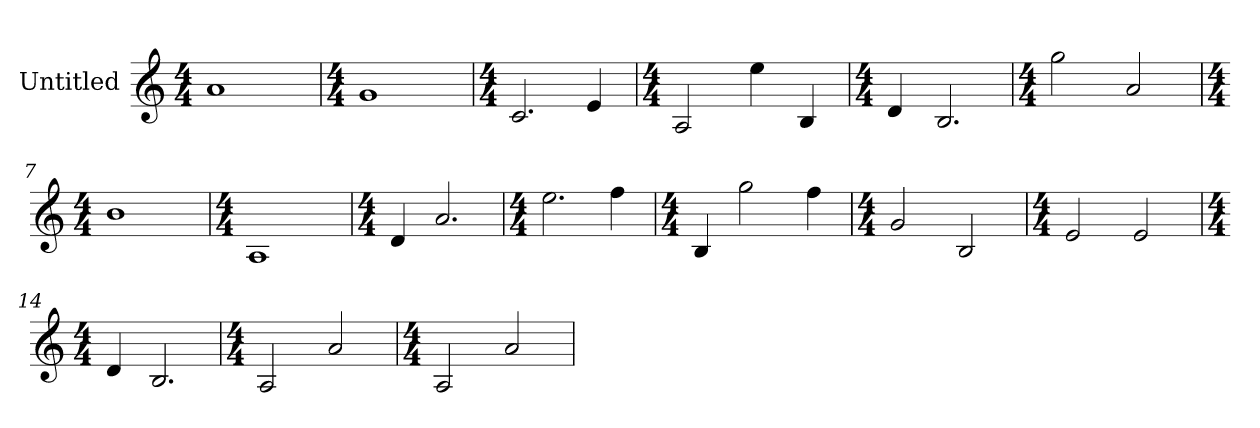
**kern
*part1
*staff1
*I"Untitled
*k[]
*C:
*M4/4
=1
1a
=2
*k[]
*C:
*M4/4
1g
=3
*k[]
*C:
*M4/4
!LO:N:vis=2.
2c
4e
=4
*k[]
*C:
*M4/4
2A
4ee
4B
=5
*k[]
*C:
*M4/4
4d
!LO:N:vis=2.
2B
=6
*k[]
*C:
*M4/4
2gg
2a
=7
*k[]
*C:
*M4/4
1b
=8
*k[]
*C:
*M4/4
1A
=9
*k[]
*C:
*M4/4
4d
!LO:N:vis=2.
2a
=10
*k[]
*C:
*M4/4
!LO:N:vis=2.
2ee
4ff
=11
*k[]
*C:
*M4/4
4B
2gg
4ff
=12
*k[]
*C:
*M4/4
2g
2B
=13
*k[]
*C:
*M4/4
2e
2e
=14
*k[]
*C:
*M4/4
4d
!LO:N:vis=2.
2B
=15
*k[]
*C:
*M4/4
2A
2a
=16
*k[]
*C:
*M4/4
2A
2a
=
*-
